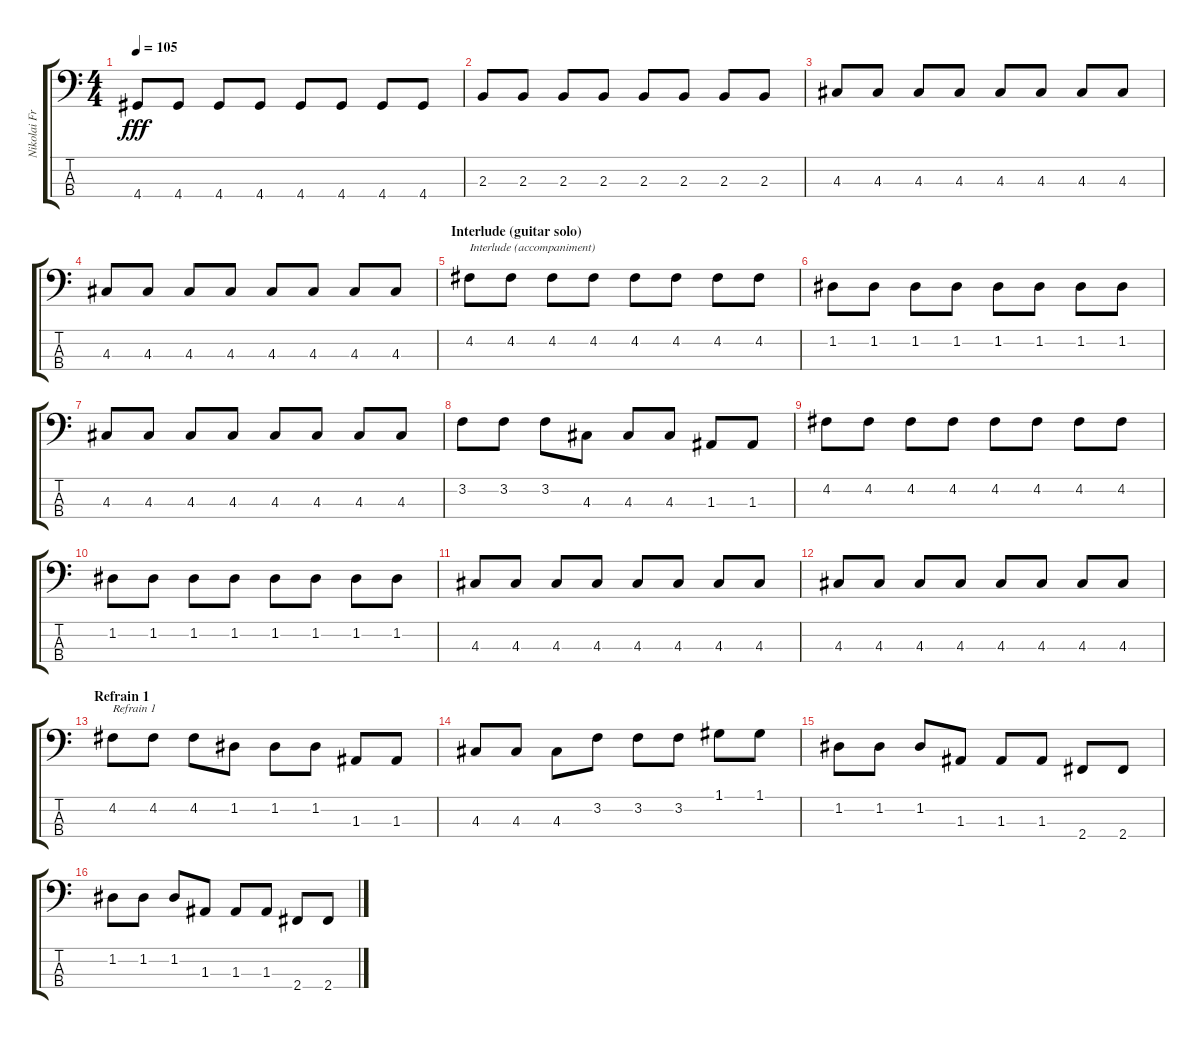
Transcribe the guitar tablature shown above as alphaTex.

\track ("Nikolai Fraiture - bass" "Nikolai Fr") {instrument electricbassfinger}
\staff {score tabs}
\tuning (G2 D2 A1 E1) {hide}
\ts (4 4)
\tempo 105
\clef f4
\ks c
4.4.8{dy fff} 4.4.8 4.4.8 4.4.8 4.4.8 4.4.8 4.4.8 4.4.8 |
2.3.8 2.3.8 2.3.8 2.3.8 2.3.8 2.3.8 2.3.8 2.3.8 |
4.3.8 4.3.8 4.3.8 4.3.8 4.3.8 4.3.8 4.3.8 4.3.8 |
4.3.8 4.3.8 4.3.8 4.3.8 4.3.8 4.3.8 4.3.8 4.3.8 |
\section ("" "Interlude (guitar solo)")
4.2.8{txt "Interlude (accompaniment)"} 4.2.8 4.2.8 4.2.8 4.2.8 4.2.8 4.2.8 4.2.8 |
1.2.8 1.2.8 1.2.8 1.2.8 1.2.8 1.2.8 1.2.8 1.2.8 |
4.3.8 4.3.8 4.3.8 4.3.8 4.3.8 4.3.8 4.3.8 4.3.8 |
3.2.8 3.2.8 3.2.8 4.3.8 4.3.8 4.3.8 1.3.8 1.3.8 |
4.2.8 4.2.8 4.2.8 4.2.8 4.2.8 4.2.8 4.2.8 4.2.8 |
1.2.8 1.2.8 1.2.8 1.2.8 1.2.8 1.2.8 1.2.8 1.2.8 |
4.3.8 4.3.8 4.3.8 4.3.8 4.3.8 4.3.8 4.3.8 4.3.8 |
4.3.8 4.3.8 4.3.8 4.3.8 4.3.8 4.3.8 4.3.8 4.3.8 |
\section ("" "Refrain 1")
4.2.8{txt "Refrain 1"} 4.2.8 4.2.8 1.2.8 1.2.8 1.2.8 1.3.8 1.3.8 |
4.3.8 4.3.8 4.3.8 3.2.8 3.2.8 3.2.8 1.1.8 1.1.8 |
1.2.8 1.2.8 1.2.8 1.3.8 1.3.8 1.3.8 2.4.8 2.4.8 |
1.2.8 1.2.8 1.2.8 1.3.8 1.3.8 1.3.8 2.4.8 2.4.8
